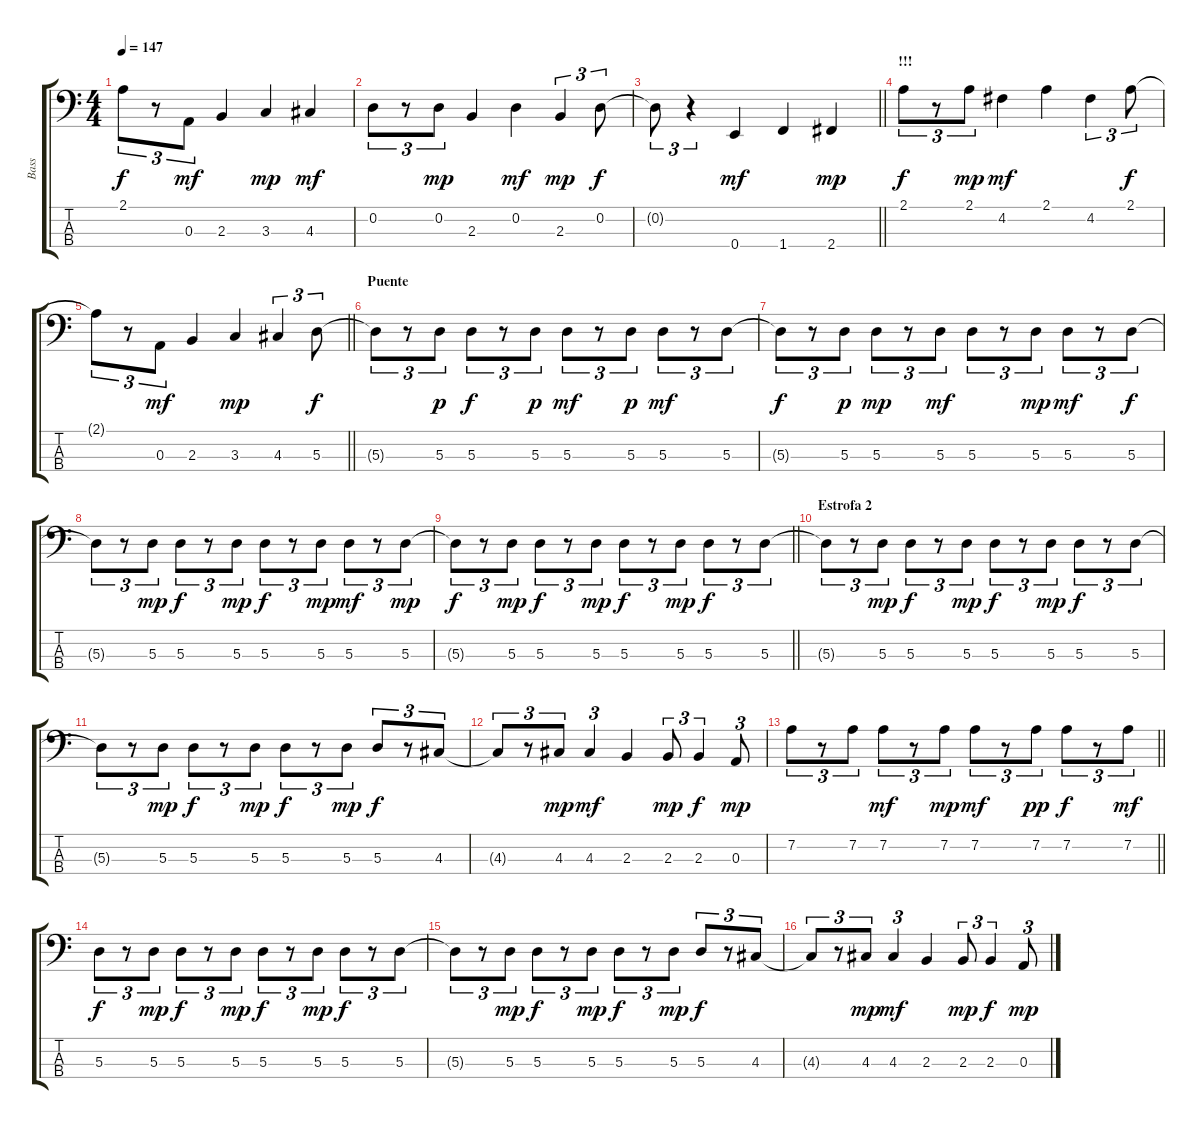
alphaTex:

\track ("Bass" "Bass") {instrument electricbassfinger}
\staff {score tabs}
\tuning (G2 D2 A1 E1) {hide}
\ts (4 4)
\tempo 147
\clef f4
\ks c
2.1{t}.8{tu (3 2) dy f} r.8{tu (3 2)} 0.3.8{tu (3 2) dy mf} 2.3.4 3.3.4{dy mp} 4.3.4{dy mf} |
0.2.8{tu (3 2)} r.8{tu (3 2)} 0.2.8{tu (3 2) dy mp} 2.3.4 0.2.4{dy mf} 2.3.4{tu (3 2) dy mp} 0.2.8{tu (3 2) dy f} |
\barLineRight lightlight
0.2{t}.8{tu (3 2)} r.4{tu (3 2)} 0.4.4{dy mf} 1.4.4 2.4.4{dy mp} |
\section ("" "!!!")
2.1.8{tu (3 2) dy f} r.8{tu (3 2)} 2.1.8{tu (3 2) dy mp} 4.2.4{dy mf} 2.1.4 4.2.4{tu (3 2)} 2.1.8{tu (3 2) dy f} |
\barLineRight lightlight
2.1{t}.8{tu (3 2)} r.8{tu (3 2)} 0.3.8{tu (3 2) dy mf} 2.3.4 3.3.4{dy mp} 4.3.4{tu (3 2)} 5.3.8{tu (3 2) dy f} |
\section ("" "Puente")
5.3{t}.8{tu (3 2)} r.8{tu (3 2)} 5.3.8{tu (3 2) dy p} 5.3.8{tu (3 2) dy f} r.8{tu (3 2)} 5.3.8{tu (3 2) dy p} 5.3.8{tu (3 2) dy mf} r.8{tu (3 2)} 5.3.8{tu (3 2) dy p} 5.3.8{tu (3 2) dy mf} r.8{tu (3 2)} 5.3.8{tu (3 2)} |
5.3{t}.8{tu (3 2) dy f} r.8{tu (3 2)} 5.3.8{tu (3 2) dy p} 5.3.8{tu (3 2) dy mp} r.8{tu (3 2)} 5.3.8{tu (3 2) dy mf} 5.3.8{tu (3 2)} r.8{tu (3 2)} 5.3.8{tu (3 2) dy mp} 5.3.8{tu (3 2) dy mf} r.8{tu (3 2)} 5.3.8{tu (3 2) dy f} |
5.3{t}.8{tu (3 2)} r.8{tu (3 2)} 5.3.8{tu (3 2) dy mp} 5.3.8{tu (3 2) dy f} r.8{tu (3 2)} 5.3.8{tu (3 2) dy mp} 5.3.8{tu (3 2) dy f} r.8{tu (3 2)} 5.3.8{tu (3 2) dy mp} 5.3.8{tu (3 2) dy mf} r.8{tu (3 2)} 5.3.8{tu (3 2) dy mp} |
\barLineRight lightlight
5.3{t}.8{tu (3 2) dy f} r.8{tu (3 2)} 5.3.8{tu (3 2) dy mp} 5.3.8{tu (3 2) dy f} r.8{tu (3 2)} 5.3.8{tu (3 2) dy mp} 5.3.8{tu (3 2) dy f} r.8{tu (3 2)} 5.3.8{tu (3 2) dy mp} 5.3.8{tu (3 2) dy f} r.8{tu (3 2)} 5.3.8{tu (3 2)} |
\section ("" "Estrofa 2")
5.3{t}.8{tu (3 2)} r.8{tu (3 2)} 5.3.8{tu (3 2) dy mp} 5.3.8{tu (3 2) dy f} r.8{tu (3 2)} 5.3.8{tu (3 2) dy mp} 5.3.8{tu (3 2) dy f} r.8{tu (3 2)} 5.3.8{tu (3 2) dy mp} 5.3.8{tu (3 2) dy f} r.8{tu (3 2)} 5.3.8{tu (3 2)} |
5.3{t}.8{tu (3 2)} r.8{tu (3 2)} 5.3.8{tu (3 2) dy mp} 5.3.8{tu (3 2) dy f} r.8{tu (3 2)} 5.3.8{tu (3 2) dy mp} 5.3.8{tu (3 2) dy f} r.8{tu (3 2)} 5.3.8{tu (3 2) dy mp} 5.3.8{tu (3 2) dy f} r.8{tu (3 2)} 4.3.8{tu (3 2)} |
4.3{t}.8{tu (3 2)} r.8{tu (3 2)} 4.3.8{tu (3 2) dy mp} 4.3.4{tu (3 2) dy mf} 2.3.4 2.3.8{tu (3 2) dy mp} 2.3.4{tu (3 2) dy f} 0.3.8{tu (3 2) dy mp} |
\barLineRight lightlight
7.2.8{tu (3 2)} r.8{tu (3 2)} 7.2.8{tu (3 2)} 7.2.8{tu (3 2) dy mf} r.8{tu (3 2)} 7.2.8{tu (3 2) dy mp} 7.2.8{tu (3 2) dy mf} r.8{tu (3 2)} 7.2.8{tu (3 2) dy pp} 7.2.8{tu (3 2) dy f} r.8{tu (3 2)} 7.2.8{tu (3 2) dy mf} |
5.3.8{tu (3 2) dy f} r.8{tu (3 2)} 5.3.8{tu (3 2) dy mp} 5.3.8{tu (3 2) dy f} r.8{tu (3 2)} 5.3.8{tu (3 2) dy mp} 5.3.8{tu (3 2) dy f} r.8{tu (3 2)} 5.3.8{tu (3 2) dy mp} 5.3.8{tu (3 2) dy f} r.8{tu (3 2)} 5.3.8{tu (3 2)} |
5.3{t}.8{tu (3 2)} r.8{tu (3 2)} 5.3.8{tu (3 2) dy mp} 5.3.8{tu (3 2) dy f} r.8{tu (3 2)} 5.3.8{tu (3 2) dy mp} 5.3.8{tu (3 2) dy f} r.8{tu (3 2)} 5.3.8{tu (3 2) dy mp} 5.3.8{tu (3 2) dy f} r.8{tu (3 2)} 4.3.8{tu (3 2)} |
4.3{t}.8{tu (3 2)} r.8{tu (3 2)} 4.3.8{tu (3 2) dy mp} 4.3.4{tu (3 2) dy mf} 2.3.4 2.3.8{tu (3 2) dy mp} 2.3.4{tu (3 2) dy f} 0.3.8{tu (3 2) dy mp}
